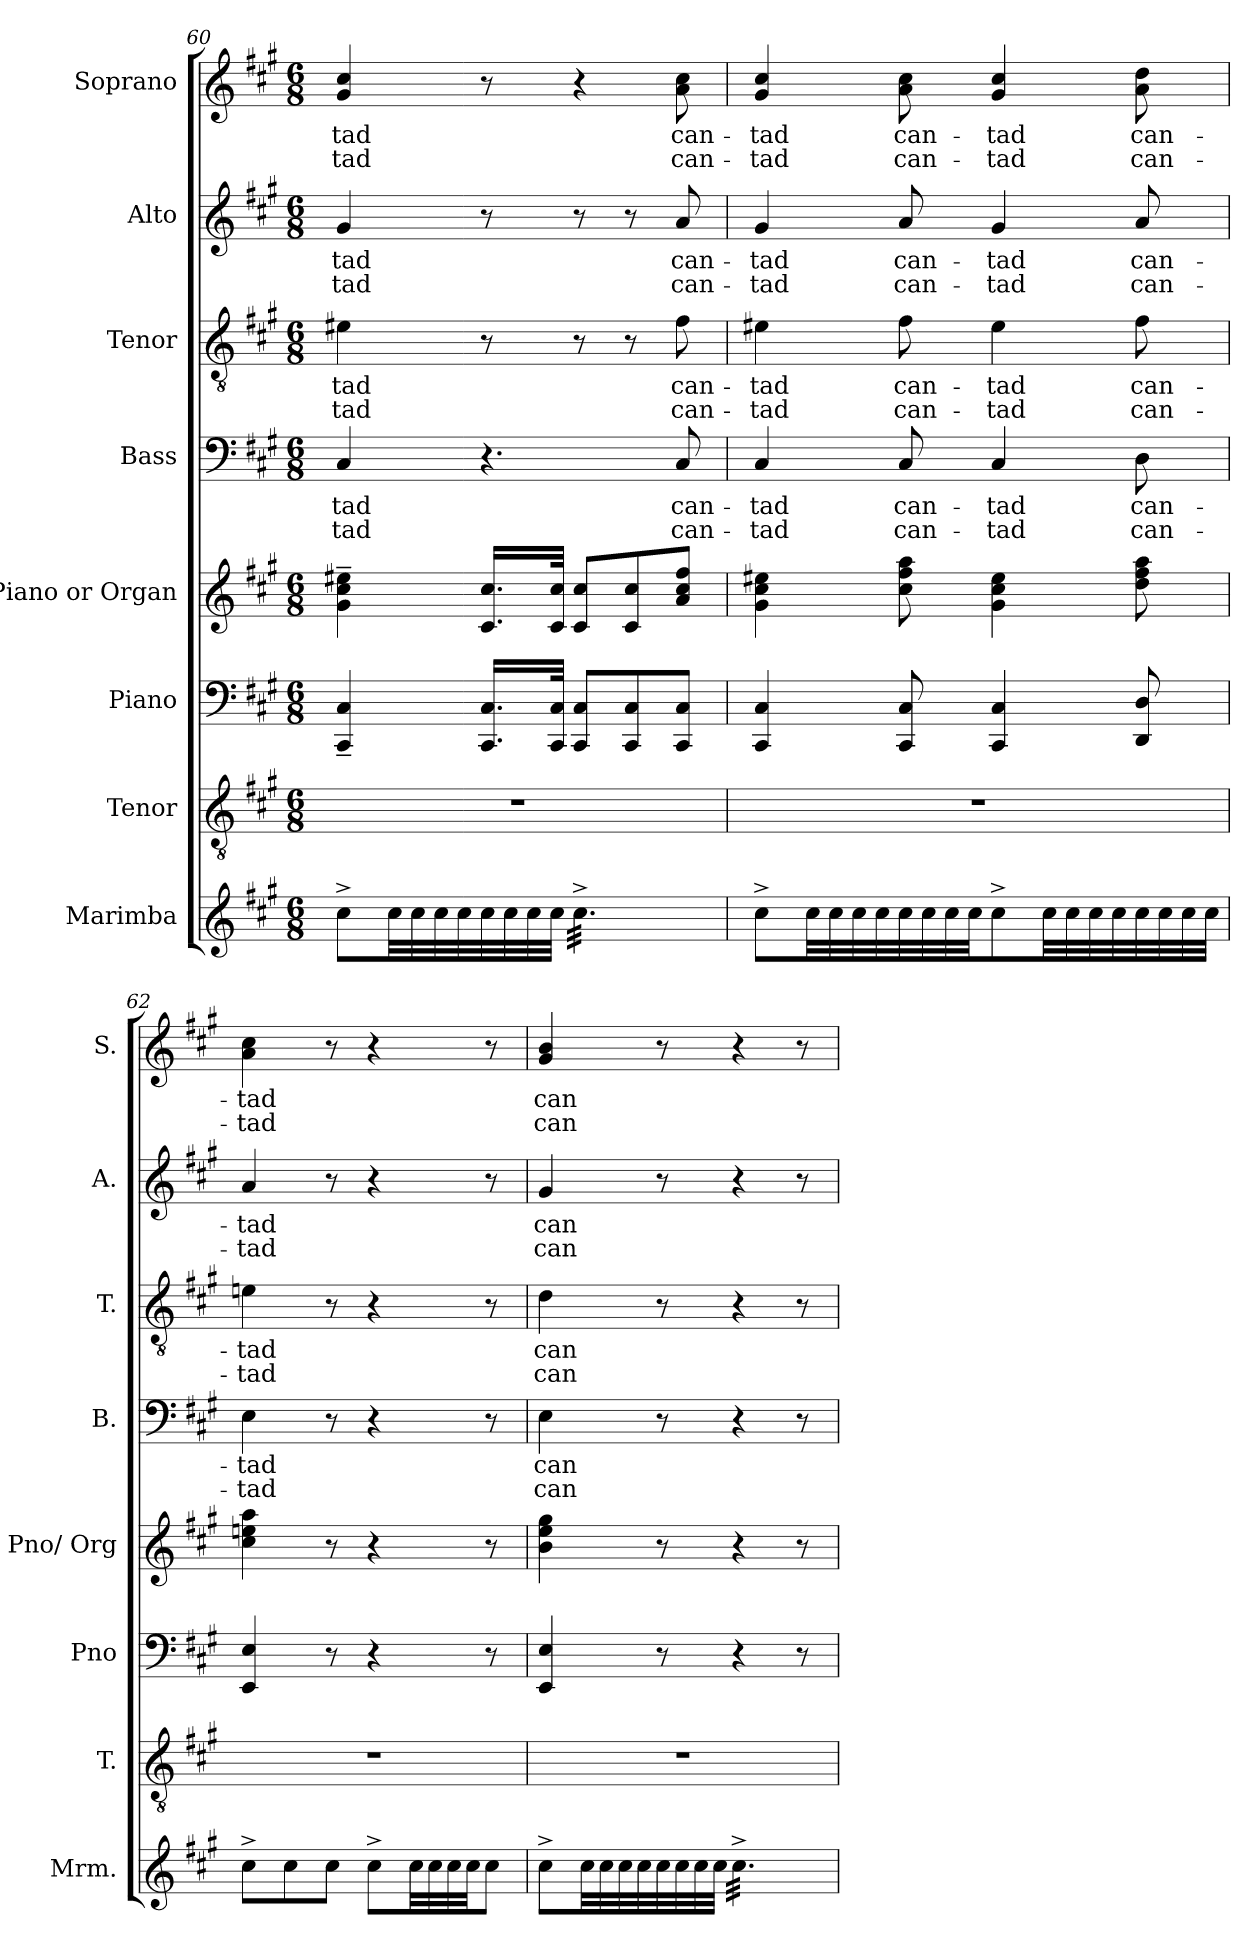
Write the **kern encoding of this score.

**kern	**kern	**kern	**kern	**kern	**text	**text	**kern	**text	**text	**kern	**text	**text	**kern	**text	**text
*part8	*part7	*part6	*part5	*part4	*part4	*part4	*part3	*part3	*part3	*part2	*part2	*part2	*part1	*part1	*part1
*staff8	*staff7	*staff6	*staff5	*staff4	*staff4	*staff4	*staff3	*staff3	*staff3	*staff2	*staff2	*staff2	*staff1	*staff1	*staff1
*I"Marimba	*I"Tenor	*I"Piano	*I"Piano or Organ	*I"Bass	*	*	*I"Tenor	*	*	*I"Alto	*	*	*I"Soprano	*	*
*I'Mrm.	*I'T.	*I'Pno	*I'Pno/ Org	*I'B.	*	*	*I'T.	*	*	*I'A.	*	*	*I'S.	*	*
!!LO:LB:g=z
*clefG2	*clefGv2	*clefF4	*clefG2	*clefF4	*	*	*clefGv2	*	*	*clefG2	*	*	*clefG2	*	*
*k[f#c#g#]	*k[f#c#g#]	*k[f#c#g#]	*k[f#c#g#]	*k[f#c#g#]	*	*	*k[f#c#g#]	*	*	*k[f#c#g#]	*	*	*k[f#c#g#]	*	*
*M6/8	*M6/8	*M6/8	*M6/8	*M6/8	*	*	*M6/8	*	*	*M6/8	*	*	*M6/8	*	*
=60	=60	=60	=60	=60	=60	=60	=60	=60	=60	=60	=60	=60	=60	=60	=60
!	!	!	!	!	!LO:LY:b	!LO:LY:b	!	!LO:LY:b	!LO:LY:b	!	!LO:LY:b	!LO:LY:b	!	!LO:LY:b	!LO:LY:b
8cc#^\L	2.r	4CC#/~ 4C#/~	4g#\~ 4cc#\~ 4ee#X\~	4C#/	-tad	-tad	4e#X\	-tad	-tad	4g#/	-tad	-tad	4g#/ 4cc#/	-tad	-tad
*tremolo	*	*	*	*	*	*	*	*	*	*	*	*	*	*	*
32cc#\	.	.	.	.	.	.	.	.	.	.	.	.	.	.	.
32cc#\	.	.	.	.	.	.	.	.	.	.	.	.	.	.	.
32cc#\	.	.	.	.	.	.	.	.	.	.	.	.	.	.	.
32cc#\	.	.	.	.	.	.	.	.	.	.	.	.	.	.	.
32cc#\	.	16.CC#/ 16.C#/LL	16.c#/ 16.cc#/LL	4.r	.	.	8r	.	.	8r	.	.	8r	.	.
32cc#\	.	.	.	.	.	.	.	.	.	.	.	.	.	.	.
32cc#\	.	.	.	.	.	.	.	.	.	.	.	.	.	.	.
32cc#\JJJ	.	32CC#/ 32C#/JJk	32c#/ 32cc#/JJk	.	.	.	.	.	.	.	.	.	.	.	.
32cc#^\LLL	.	8CC#/ 8C#/L	8c#/ 8cc#/L	.	.	.	8r	.	.	8r	.	.	4r	.	.
32cc#^\	.	.	.	.	.	.	.	.	.	.	.	.	.	.	.
32cc#^\	.	.	.	.	.	.	.	.	.	.	.	.	.	.	.
32cc#^\	.	.	.	.	.	.	.	.	.	.	.	.	.	.	.
32cc#\	.	8CC#/ 8C#/	8c#/ 8cc#/	.	.	.	8r	.	.	8r	.	.	.	.	.
32cc#\	.	.	.	.	.	.	.	.	.	.	.	.	.	.	.
32cc#\	.	.	.	.	.	.	.	.	.	.	.	.	.	.	.
32cc#\	.	.	.	.	.	.	.	.	.	.	.	.	.	.	.
!	!	!	!	!	!LO:LY:b	!LO:LY:b	!	!LO:LY:b	!LO:LY:b	!	!LO:LY:b	!LO:LY:b	!	!LO:LY:b	!LO:LY:b
32cc#\	.	8CC#/ 8C#/J	8a/ 8cc#/ 8ff#/J	8C#/	can-	can-	8f#\	can-	can-	8a/	can-	can-	8a\ 8cc#\	can-	can-
32cc#\	.	.	.	.	.	.	.	.	.	.	.	.	.	.	.
32cc#\	.	.	.	.	.	.	.	.	.	.	.	.	.	.	.
32cc#\JJJ	.	.	.	.	.	.	.	.	.	.	.	.	.	.	.
*Xtremolo	*	*	*	*	*	*	*	*	*	*	*	*	*	*	*
=61	=61	=61	=61	=61	=61	=61	=61	=61	=61	=61	=61	=61	=61	=61	=61
!	!	!	!	!	!LO:LY:b	!LO:LY:b	!	!LO:LY:b	!LO:LY:b	!	!LO:LY:b	!LO:LY:b	!	!LO:LY:b	!LO:LY:b
8cc#^\L	2.r	4CC#/ 4C#/	4g#\ 4cc#\ 4ee#X\	4C#/	-tad	-tad	4e#X\	-tad	-tad	4g#/	-tad	-tad	4g#/ 4cc#/	-tad	-tad
*tremolo	*	*	*	*	*	*	*	*	*	*	*	*	*	*	*
32cc#\	.	.	.	.	.	.	.	.	.	.	.	.	.	.	.
32cc#\	.	.	.	.	.	.	.	.	.	.	.	.	.	.	.
32cc#\	.	.	.	.	.	.	.	.	.	.	.	.	.	.	.
32cc#\	.	.	.	.	.	.	.	.	.	.	.	.	.	.	.
!	!	!	!	!	!LO:LY:b	!LO:LY:b	!	!LO:LY:b	!LO:LY:b	!	!LO:LY:b	!LO:LY:b	!	!LO:LY:b	!LO:LY:b
32cc#\	.	8CC#/ 8C#/	8cc#\ 8ff#\ 8aa\	8C#/	can-	can-	8f#\	can-	can-	8a/	can-	can-	8a\ 8cc#\	can-	can-
32cc#\	.	.	.	.	.	.	.	.	.	.	.	.	.	.	.
32cc#\	.	.	.	.	.	.	.	.	.	.	.	.	.	.	.
32cc#\JJJ	.	.	.	.	.	.	.	.	.	.	.	.	.	.	.
*Xtremolo	*	*	*	*	*	*	*	*	*	*	*	*	*	*	*
!	!	!	!	!	!LO:LY:b	!LO:LY:b	!	!LO:LY:b	!LO:LY:b	!	!LO:LY:b	!LO:LY:b	!	!LO:LY:b	!LO:LY:b
8cc#^\L	.	4CC#/ 4C#/	4g#\ 4cc#\ 4ee#\	4C#/	-tad	-tad	4e#\	-tad	-tad	4g#/	-tad	-tad	4g#/ 4cc#/	-tad	-tad
*tremolo	*	*	*	*	*	*	*	*	*	*	*	*	*	*	*
32cc#\	.	.	.	.	.	.	.	.	.	.	.	.	.	.	.
32cc#\	.	.	.	.	.	.	.	.	.	.	.	.	.	.	.
32cc#\	.	.	.	.	.	.	.	.	.	.	.	.	.	.	.
32cc#\	.	.	.	.	.	.	.	.	.	.	.	.	.	.	.
!	!	!	!	!	!LO:LY:b	!LO:LY:b	!	!LO:LY:b	!LO:LY:b	!	!LO:LY:b	!LO:LY:b	!	!LO:LY:b	!LO:LY:b
32cc#\	.	8DD/ 8D/	8dd\ 8ff#\ 8aa\	8D\	can-	can-	8f#\	can-	can-	8a/	can-	can-	8a\ 8dd\	can-	can-
32cc#\	.	.	.	.	.	.	.	.	.	.	.	.	.	.	.
32cc#\	.	.	.	.	.	.	.	.	.	.	.	.	.	.	.
32cc#\JJJ	.	.	.	.	.	.	.	.	.	.	.	.	.	.	.
*Xtremolo	*	*	*	*	*	*	*	*	*	*	*	*	*	*	*
=62	=62	=62	=62	=62	=62	=62	=62	=62	=62	=62	=62	=62	=62	=62	=62
!	!	!	!	!	!LO:LY:b	!LO:LY:b	!	!LO:LY:b	!LO:LY:b	!	!LO:LY:b	!LO:LY:b	!	!LO:LY:b	!LO:LY:b
8cc#^\L	2.r	4EE/ 4E/	4cc#\ 4een\ 4aa\	4E\	-tad	-tad	4en\	-tad	-tad	4a/	-tad	-tad	4a\ 4cc#\	-tad	-tad
8cc#\	.	.	.	.	.	.	.	.	.	.	.	.	.	.	.
8cc#\J	.	8r	8r	8r	.	.	8r	.	.	8r	.	.	8r	.	.
8cc#^\L	.	4r	4r	4r	.	.	4r	.	.	4r	.	.	4r	.	.
*tremolo	*	*	*	*	*	*	*	*	*	*	*	*	*	*	*
32cc#\	.	.	.	.	.	.	.	.	.	.	.	.	.	.	.
32cc#\	.	.	.	.	.	.	.	.	.	.	.	.	.	.	.
32cc#\	.	.	.	.	.	.	.	.	.	.	.	.	.	.	.
32cc#\	.	.	.	.	.	.	.	.	.	.	.	.	.	.	.
*Xtremolo	*	*	*	*	*	*	*	*	*	*	*	*	*	*	*
8cc#\J	.	8r	8r	8r	.	.	8r	.	.	8r	.	.	8r	.	.
=63	=63	=63	=63	=63	=63	=63	=63	=63	=63	=63	=63	=63	=63	=63	=63
!	!	!	!	!	!LO:LY:b	!LO:LY:b	!	!LO:LY:b	!LO:LY:b	!	!LO:LY:b	!LO:LY:b	!	!LO:LY:b	!LO:LY:b
8cc#^\L	2.r	4EE/ 4E/	4b\ 4ee\ 4gg#\	4E\	can-	can-	4d\	can-	can-	4g#/	can-	can-	4g#/ 4b/	can-	can-
*tremolo	*	*	*	*	*	*	*	*	*	*	*	*	*	*	*
32cc#\	.	.	.	.	.	.	.	.	.	.	.	.	.	.	.
32cc#\	.	.	.	.	.	.	.	.	.	.	.	.	.	.	.
32cc#\	.	.	.	.	.	.	.	.	.	.	.	.	.	.	.
32cc#\	.	.	.	.	.	.	.	.	.	.	.	.	.	.	.
32cc#\	.	8r	8r	8r	.	.	8r	.	.	8r	.	.	8r	.	.
32cc#\	.	.	.	.	.	.	.	.	.	.	.	.	.	.	.
32cc#\	.	.	.	.	.	.	.	.	.	.	.	.	.	.	.
32cc#\JJJ	.	.	.	.	.	.	.	.	.	.	.	.	.	.	.
32cc#^\LLL	.	4r	4r	4r	.	.	4r	.	.	4r	.	.	4r	.	.
32cc#^\	.	.	.	.	.	.	.	.	.	.	.	.	.	.	.
32cc#^\	.	.	.	.	.	.	.	.	.	.	.	.	.	.	.
32cc#^\	.	.	.	.	.	.	.	.	.	.	.	.	.	.	.
32cc#\	.	.	.	.	.	.	.	.	.	.	.	.	.	.	.
32cc#\	.	.	.	.	.	.	.	.	.	.	.	.	.	.	.
32cc#\	.	.	.	.	.	.	.	.	.	.	.	.	.	.	.
32cc#\	.	.	.	.	.	.	.	.	.	.	.	.	.	.	.
32cc#\	.	8r	8r	8r	.	.	8r	.	.	8r	.	.	8r	.	.
32cc#\	.	.	.	.	.	.	.	.	.	.	.	.	.	.	.
32cc#\	.	.	.	.	.	.	.	.	.	.	.	.	.	.	.
32cc#\JJJ	.	.	.	.	.	.	.	.	.	.	.	.	.	.	.
*Xtremolo	*	*	*	*	*	*	*	*	*	*	*	*	*	*	*
=	=	=	=	=	=	=	=	=	=	=	=	=	=	=	=
*-	*-	*-	*-	*-	*-	*-	*-	*-	*-	*-	*-	*-	*-	*-	*-
